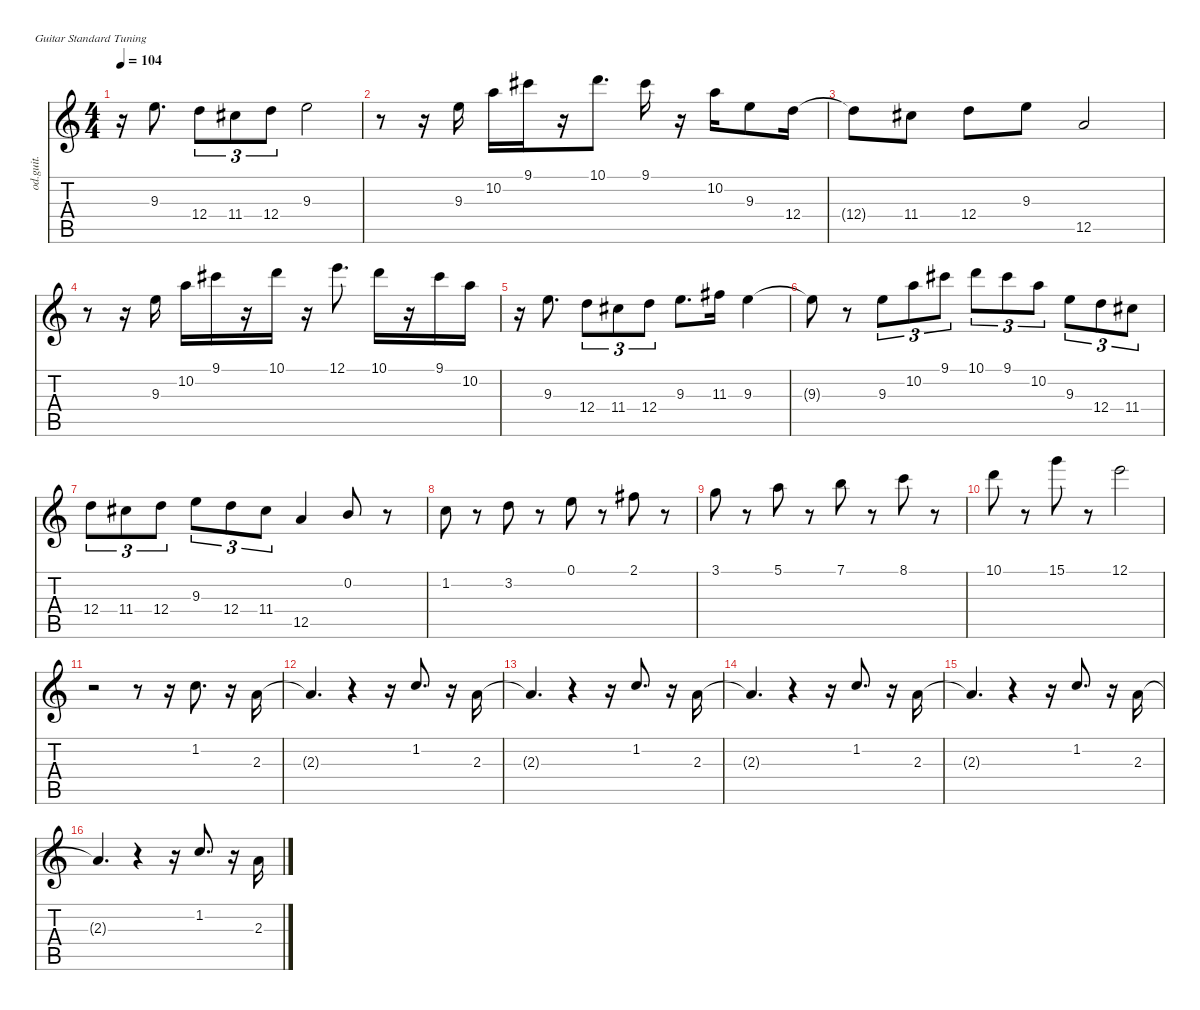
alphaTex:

\defaultSystemsLayout 4
\hideDynamics
\bracketExtendMode nobrackets
\otherSystemsTrackNameOrientation horizontal
\track ("Guitar Left" "od.guit.") {instrument overdrivenguitar}
\staff {score tabs}
\tuning (E4 B3 G3 D3 A2 E2)
\ts (4 4)
\tempo 104
\clef g2
\ks c
r.16{dy f beam Down} 9.3.8{d beam Down} 12.4.8{tu (3 2) beam Down} 11.4{acc #}.8{tu (3 2) beam Down} 12.4.8{tu (3 2) beam Down} 9.3.2{beam Down} |
r.8{beam Down} r.16{beam Down} 9.3.16{beam Down} 10.2.16{beam Down} 9.1{acc #}.16{beam Down} r.16{beam Down} 10.1.8{d beam Down} 9.1{acc #}.16{beam Down} r.16{beam Down} 10.2.16{beam Down} 9.3.8{beam Down} 12.4.16{beam Down} |
12.4{t}.8{beam Down} 11.4{acc #}.8{beam Down} 12.4.8{beam Down} 9.3.8{beam Down} 12.5.2{beam Up} |
r.8{beam Down} r.16{beam Down} 9.3.16{beam Down} 10.2.16{beam Down} 9.1{acc #}.16{beam Down} r.16{beam Down} 10.1.16{beam Down} r.16{beam Down} 12.1.8{d beam Down} 10.1.16{beam Down} r.16{beam Down} 9.1{acc #}.16{beam Down} 10.2.16{beam Down} |
r.16{beam Down} 9.3.8{d beam Down} 12.4.8{tu (3 2) beam Down} 11.4{acc #}.8{tu (3 2) beam Down} 12.4.8{tu (3 2) beam Down} 9.3.8{d beam Down} 11.3{acc #}.16{beam Down} 9.3.4{beam Down} |
9.3{t}.8{beam Down} r.8{beam Down} 9.3.8{tu (3 2) beam Down} 10.2.8{tu (3 2) beam Down} 9.1{acc #}.8{tu (3 2) beam Down} 10.1.8{tu (3 2) beam Down} 9.1{acc #}.8{tu (3 2) beam Down} 10.2.8{tu (3 2) beam Down} 9.3.8{tu (3 2) beam Down} 12.4.8{tu (3 2) beam Down} 11.4{acc #}.8{tu (3 2) beam Down} |
12.4.8{tu (3 2) beam Down} 11.4{acc #}.8{tu (3 2) beam Down} 12.4.8{tu (3 2) beam Down} 9.3.8{tu (3 2) beam Down} 12.4.8{tu (3 2) beam Down} 11.4{acc #}.8{tu (3 2) beam Down} 12.5.4{beam Up} 0.2.8{beam Up} r.8{beam Up} |
1.2.8{beam Down} r.8{beam Down} 3.2.8{beam Down} r.8{beam Down} 0.1.8{beam Down} r.8{beam Down} 2.1{acc #}.8{beam Down} r.8{beam Down} |
3.1.8{beam Down} r.8{beam Down} 5.1.8{beam Down} r.8{beam Down} 7.1.8{beam Down} r.8{beam Down} 8.1.8{beam Down} r.8{beam Down} |
10.1.8{beam Down} r.8{beam Down} 15.1.8{beam Down} r.8{beam Down} 12.1.2{beam Down} |
r.2{beam Down} r.8{beam Down} r.16{beam Down} 1.2.8{d beam Down} r.16{beam Down} 2.3.16{beam Up} |
2.3{t}.4{d beam Up} r.4{beam Up} r.16{beam Up} 1.2.8{d beam Down} r.16{beam Down} 2.3.16{beam Up} |
2.3{t}.4{d beam Up} r.4{beam Up} r.16{beam Up} 1.2.8{d beam Down} r.16{beam Down} 2.3.16{beam Up} |
2.3{t}.4{d beam Up} r.4{beam Up} r.16{beam Up} 1.2.8{d beam Down} r.16{beam Down} 2.3.16{beam Up} |
2.3{t}.4{d beam Up} r.4{beam Up} r.16{beam Up} 1.2.8{d beam Down} r.16{beam Down} 2.3.16{beam Up} |
2.3{t}.4{d beam Up} r.4{beam Up} r.16{beam Up} 1.2.8{d beam Down} r.16{beam Down} 2.3.16{beam Up}
